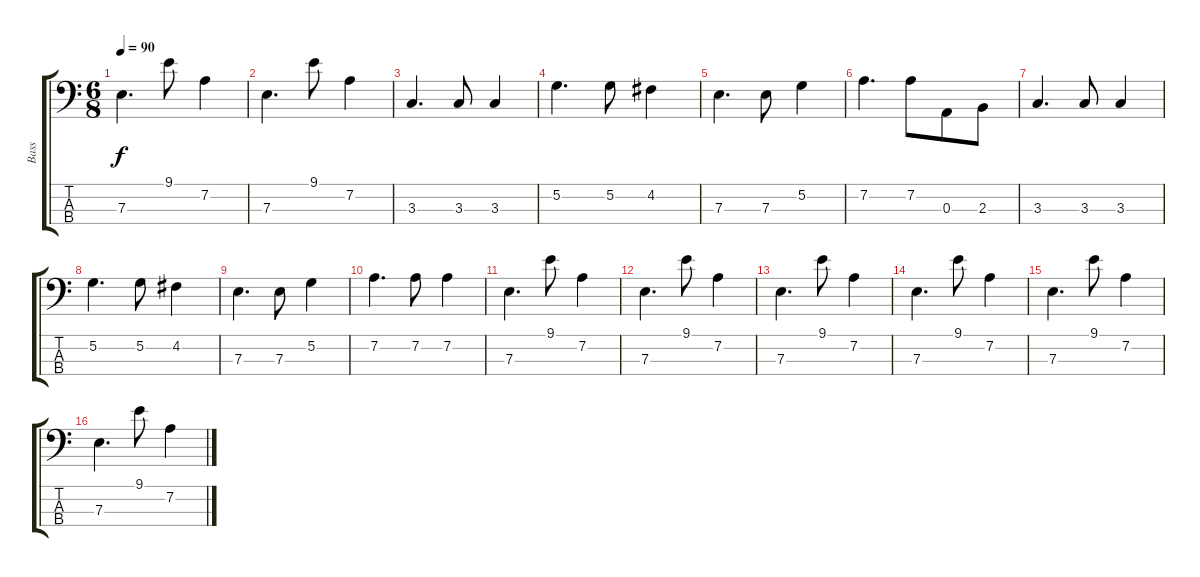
\track ("Bass" "Bass") {instrument electricbassfinger}
\staff {score tabs}
\tuning (G2 D2 A1 E1) {hide}
\ts (6 8)
\tempo 90
\clef f4
\ks c
7.3.4{d dy f} 9.1.8 7.2.4 |
7.3.4{d} 9.1.8 7.2.4 |
3.3.4{d} 3.3.8 3.3.4 |
5.2.4{d} 5.2.8 4.2.4 |
7.3.4{d} 7.3.8 5.2.4 |
7.2.4{d} 7.2.8 0.3.8 2.3.8 |
3.3.4{d} 3.3.8 3.3.4 |
5.2.4{d} 5.2.8 4.2.4 |
7.3.4{d} 7.3.8 5.2.4 |
7.2.4{d} 7.2.8 7.2.4 |
7.3.4{d} 9.1.8 7.2.4 |
7.3.4{d} 9.1.8 7.2.4 |
7.3.4{d} 9.1.8 7.2.4 |
7.3.4{d} 9.1.8 7.2.4 |
7.3.4{d} 9.1.8 7.2.4 |
7.3.4{d} 9.1.8 7.2.4
